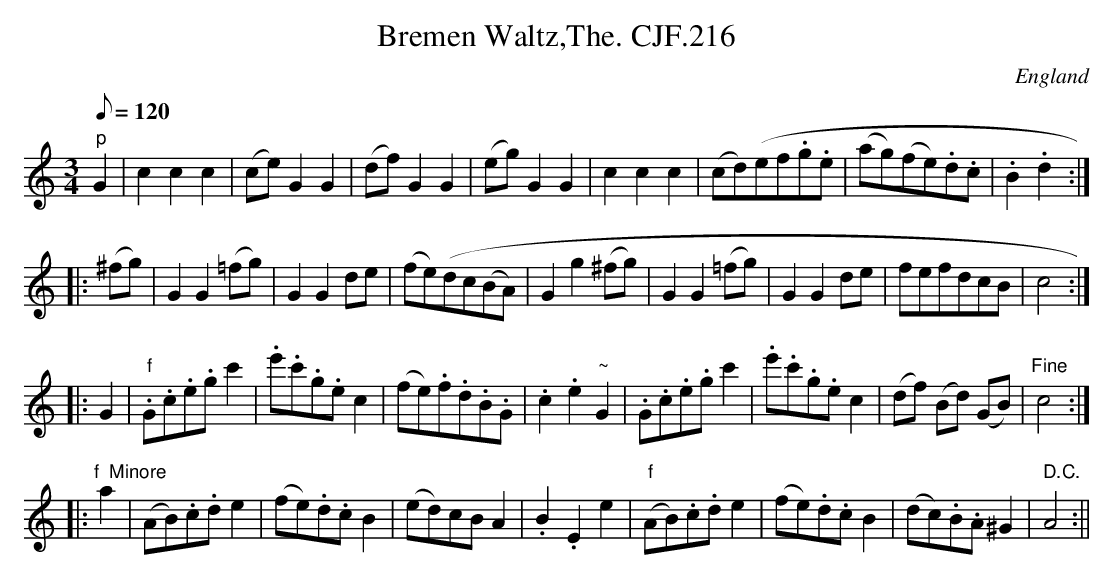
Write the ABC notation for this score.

X:1
T:Bremen Waltz,The. CJF.216
M:3/4
L:1/8
Q:120
O:England
K:C
"p"G2|c2c2c2|(ce)G2G2|(df)G2G2|(eg)G2G2|c2c2c2|\
(cd)(ef.g.e|(ag)(fe).d.c|.B2.d2:||:!(^fg)|
G2G2(=fg)|G2G2de|(fe)(dc(BA)|G2g2(^fg)|G2G2(=fg)|\
G2G2de|fefdcB|c4:||:!G2|
"f".G.c.e.gc'2|.e'.c'.g.ec2|(fe).f.d.B.G|.c2.e2"~"G2|\
.G.c.e.gc'2|.e'.c'.g.ec2|(df) (Bd) (GB)|"Fine"c4:||:!
"f  Minore"a2|(AB).c.de2|(fe).d.cB2|(ed)cBA2|.B2.E2e2|\
"f"(AB).c.de2|(fe).d.cB2|(dc).B.A^G2|" D.C."A4:||
